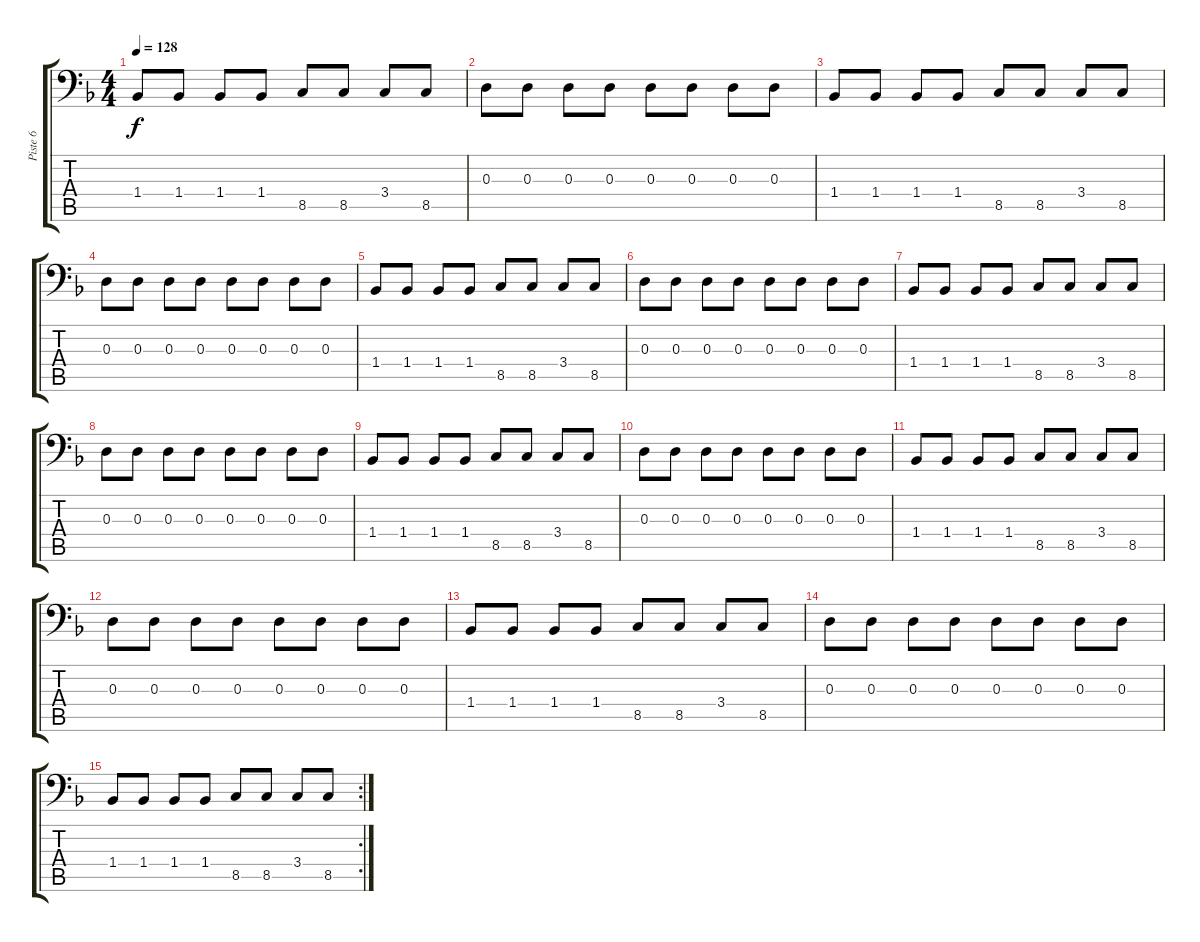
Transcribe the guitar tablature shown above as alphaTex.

\track ("Piste 6" "Piste 6") {instrument acousticbass}
\staff {score tabs}
\tuning (C3 G2 D2 A1 E1 B0) {hide}
\ts (4 4)
\tempo 128
\clef f4
\ks f
1.4.8{dy f} 1.4.8 1.4.8 1.4.8 8.5.8 8.5.8 3.4.8 8.5.8 |
0.3.8 0.3.8 0.3.8 0.3.8 0.3.8 0.3.8 0.3.8 0.3.8 |
1.4.8 1.4.8 1.4.8 1.4.8 8.5.8 8.5.8 3.4.8 8.5.8 |
0.3.8 0.3.8 0.3.8 0.3.8 0.3.8 0.3.8 0.3.8 0.3.8 |
1.4.8 1.4.8 1.4.8 1.4.8 8.5.8 8.5.8 3.4.8 8.5.8 |
0.3.8 0.3.8 0.3.8 0.3.8 0.3.8 0.3.8 0.3.8 0.3.8 |
1.4.8 1.4.8 1.4.8 1.4.8 8.5.8 8.5.8 3.4.8 8.5.8 |
0.3.8 0.3.8 0.3.8 0.3.8 0.3.8 0.3.8 0.3.8 0.3.8 |
1.4.8 1.4.8 1.4.8 1.4.8 8.5.8 8.5.8 3.4.8 8.5.8 |
0.3.8 0.3.8 0.3.8 0.3.8 0.3.8 0.3.8 0.3.8 0.3.8 |
1.4.8 1.4.8 1.4.8 1.4.8 8.5.8 8.5.8 3.4.8 8.5.8 |
0.3.8 0.3.8 0.3.8 0.3.8 0.3.8 0.3.8 0.3.8 0.3.8 |
1.4.8 1.4.8 1.4.8 1.4.8 8.5.8 8.5.8 3.4.8 8.5.8 |
0.3.8 0.3.8 0.3.8 0.3.8 0.3.8 0.3.8 0.3.8 0.3.8 |
\rc 2
1.4.8 1.4.8 1.4.8 1.4.8 8.5.8 8.5.8 3.4.8 8.5.8
